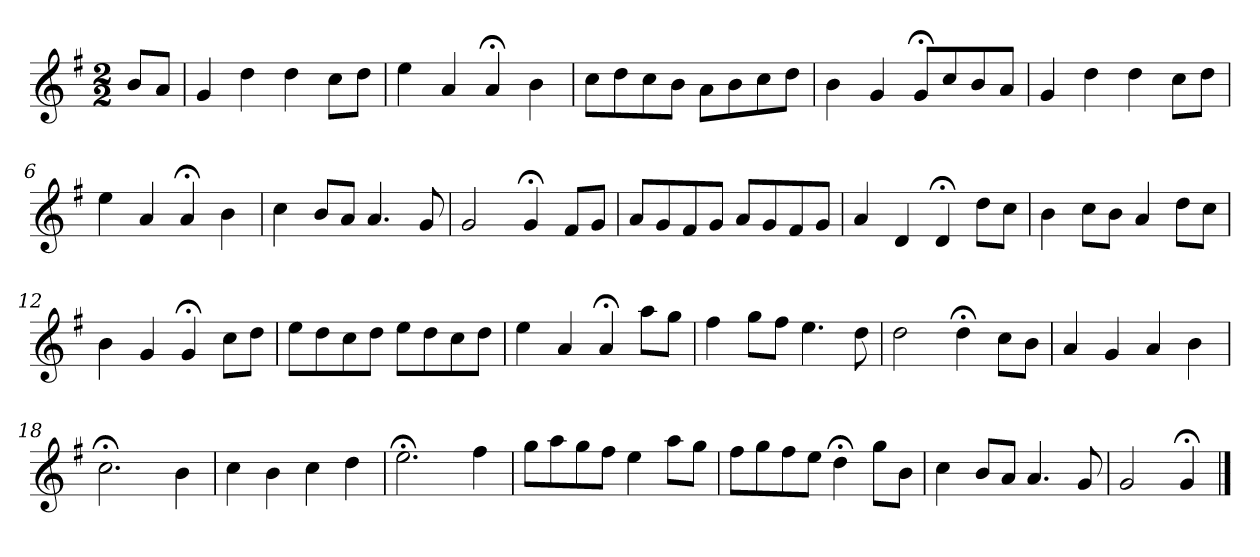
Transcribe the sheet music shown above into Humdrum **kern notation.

**kern
*part1
*staff1
*k[f#]
*G:
*M2/2
*MM120
=
8bL
8aJ
=1
4g
4dd
4dd
8ccL
8ddJ
=2
4ee
4a
4a;<
4b
=3
8ccL
8dd
8cc
8bJ
8aL
8b
8cc
8ddJ
=4
4b
4g
8g;<L
8cc
8b
8aJ
=5
4g
4dd
4dd
8ccL
8ddJ
=6
4ee
4a
4a;<
4b
=7
4cc
8bL
8aJ
4.a
8g
=8
2g
4g;<
8f#L
8gJ
=9
8aL
8g
8f#
8gJ
8aL
8g
8f#
8gJ
=10
4a
4d
4d;<
8ddL
8ccJ
=11
4b
8ccL
8bJ
4a
8ddL
8ccJ
=12
4b
4g
4g;<
8ccL
8ddJ
=13
8eeL
8dd
8cc
8ddJ
8eeL
8dd
8cc
8ddJ
=14
4ee
4a
4a;<
8aaL
8ggJ
=15
4ff#
8ggL
8ff#J
4.ee
8dd
=16
2dd
4dd;<
8ccL
8bJ
=17
4a
4g
4a
4b
=18
2.cc;<
4b
=19
4cc
4b
4cc
4dd
=20
2.ee;<
4ff#
=21
8ggL
8aa
8gg
8ff#J
4ee
8aaL
8ggJ
=22
8ff#L
8gg
8ff#
8eeJ
4dd;<
8ggL
8bJ
=23
4cc
8bL
8aJ
4.a
8g
=24
2g
4g;<
==
*-
